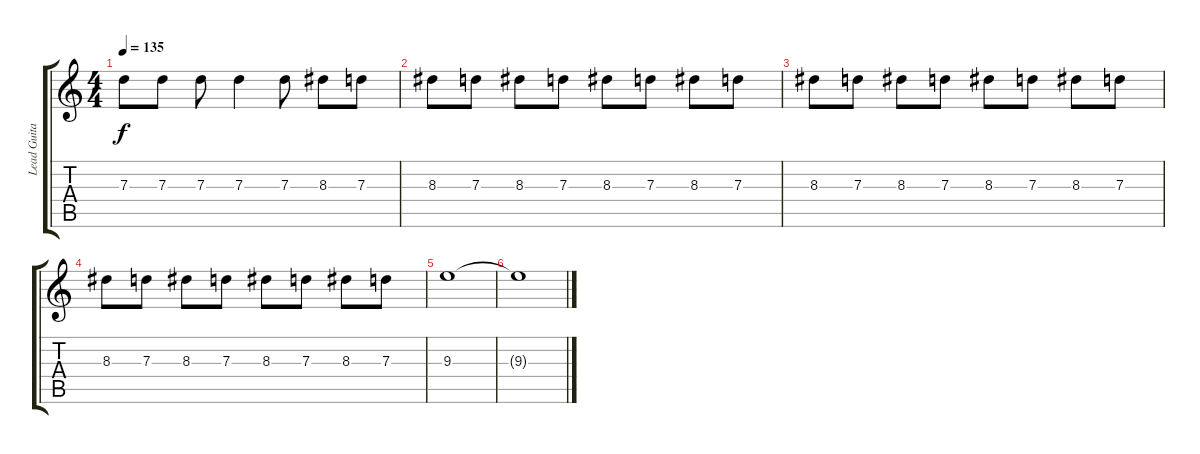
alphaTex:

\track ("Lead Guitar" "Lead Guita") {instrument distortionguitar}
\staff {score tabs}
\tuning (E4 B3 G3 D3 A2 E2) {hide}
\ts (4 4)
\tempo 135
\clef g2
\ks c
7.3.8{dy f} 7.3.8 7.3.8 7.3.4 7.3.8 8.3.8 7.3.8 |
8.3.8 7.3.8 8.3.8 7.3.8 8.3.8 7.3.8 8.3.8 7.3.8 |
8.3.8 7.3.8 8.3.8 7.3.8 8.3.8 7.3.8 8.3.8 7.3.8 |
8.3.8 7.3.8 8.3.8 7.3.8 8.3.8 7.3.8 8.3.8 7.3.8 |
9.3.1 |
9.3{t}.1
